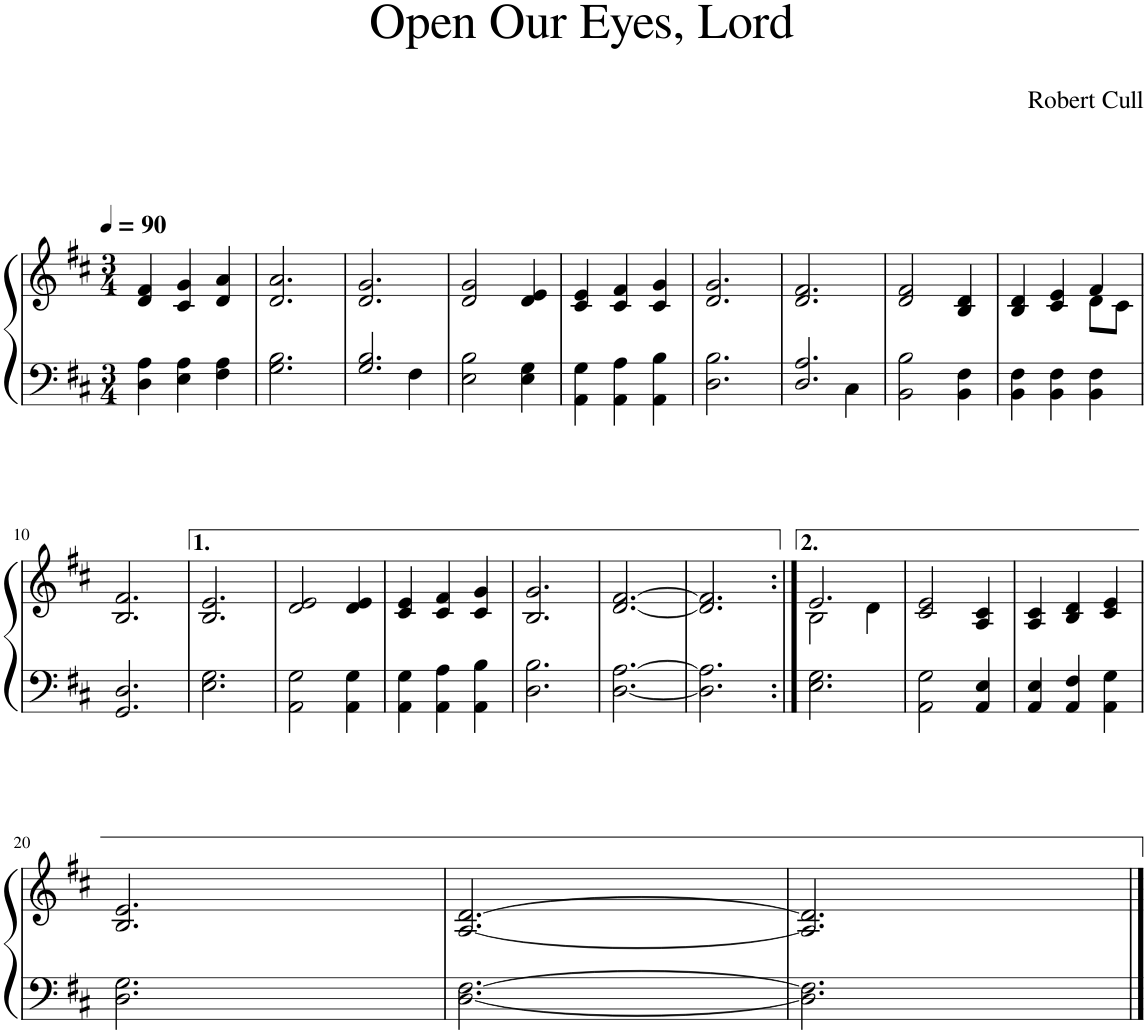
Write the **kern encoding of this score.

**kern	**kern
*part1	*part1
*staff2	*staff1
*I"Piano	*
*I'Pno.	*
*clefF4	*clefG2
*k[f#c#]	*k[f#c#]
*M3/4	*M3/4
*MM90	*MM90
=1	=1
4D\ 4A\	4d/ 4f#/
4E\ 4A\	4c#/ 4g/
4F#\ 4A\	4d/ 4a/
=2	=2
2.G\ 2.B\	2.d/ 2.a/
=3	=3
*^	*
2.G/ 2.B/	2ryy	2.d/ 2.g/
.	4F#\	.
*v	*v	*
=4	=4
2E\ 2B\	2d/ 2g/
4E\ 4G\	4d/ 4e/
=5	=5
4AA\ 4G\	4c#/ 4e/
4AA\ 4A\	4c#/ 4f#/
4AA\ 4B\	4c#/ 4g/
=6	=6
2.D\ 2.B\	2.d/ 2.g/
=7	=7
*^	*
2.D/ 2.A/	2ryy	2.d/ 2.f#/
.	4C#\	.
*v	*v	*
=8	=8
2BB\ 2B\	2d/ 2f#/
4BB\ 4F#\	4B/ 4d/
=9	=9
*	*^
4BB\ 4F#\	4B/ 4d/	2ryy
4BB\ 4F#\	4c#/ 4e/	.
4BB\ 4F#\	4f#/	8d\L
.	.	8c#\J
*	*v	*v
!!LO:LB:g=z
=10	=10
2.GG/ 2.D/	2.B/ 2.f#/
=11	=11
2.E\ 2.G\	2.B/ 2.e/
=12	=12
2AA\ 2G\	2d/ 2e/
4AA\ 4G\	4d/ 4e/
=13	=13
4AA\ 4G\	4c#/ 4e/
4AA\ 4A\	4c#/ 4f#/
4AA\ 4B\	4c#/ 4g/
=14	=14
2.D\ 2.B\	2.B/ 2.g/
=15	=15
[2.D\ [2.A\	[2.d/ [2.f#/
=16	=16
2.D\] 2.A\]	2.d/] 2.f#/]
=17:|!	=17:|!
*	*^
2.E\ 2.G\	2.e/	2B\
.	.	4d\
*	*v	*v
=18	=18
2AA\ 2G\	2c#/ 2e/
4AA/ 4E/	4A/ 4c#/
=19	=19
4AA/ 4E/	4A/ 4c#/
4AA/ 4F#/	4B/ 4d/
4AA\ 4G\	4c#/ 4e/
!!LO:LB:g=z
=20	=20
2.D\ 2.G\	2.B/ 2.e/
=21	=21
[2.D\ [2.F#\	[2.A/ [2.d/
=22	=22
2.D\] 2.F#\]	2.A/] 2.d/]
==	==
*-	*-
